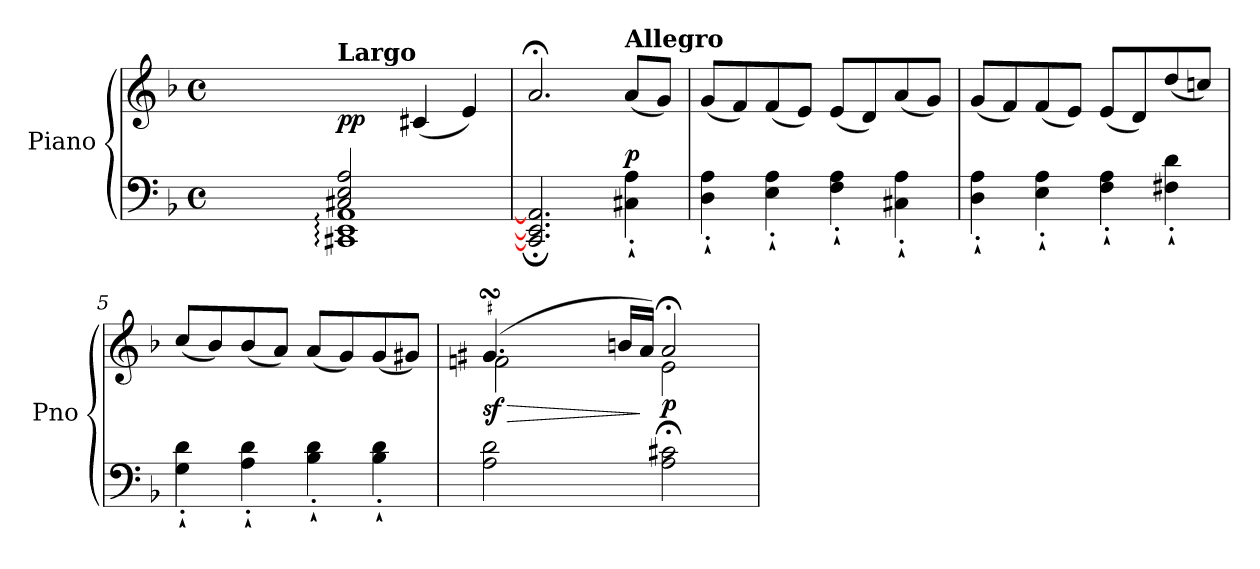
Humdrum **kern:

**kern	**kern	**dynam
*part1	*part1	*part1
*staff2	*staff1	*staff1/2
*I"Piano	*	*
*I'Pno	*	*
*clefF4	*clefG2	*
*k[b-]	*k[b-]	*
*M4/4	*M4/4	*
*met(c)	*met(c)	*
=1	=1	=1
*^	*	*
*	*^	*	*
!	!	!	!LO:TX:a:B:t=Largo	!
!	!	!	!	!LO:DY:b
2C#X/ 2E/ 2A/	1ryy	[1CC#X: [1EE: [1AA: 1C#Xyy: 1Eyy: 1Ayy:	2ryy	pp
2ryy	.	.	(<4c#X/	.
.	.	.	4e/)	.
*	*v	*v	*	*
=2	=2	=2	=2
1ryy	2.CC#/];< 2.EE/];< 2.AA/];<	2.a;</	.
!	!	!LO:TX:a:B:t=Allegro	!
!	!	!	!LO:DY:a=2
.	4C#X\'` 4A\'`	(<8a/L	p
.	.	8g/J)	.
=3	=3	=3	=3
1ryy	4D\'` 4A\'`	(<8g/L	.
.	.	8f/)	.
.	4E\'` 4A\'`	(<8f/	.
.	.	8e/J)	.
.	4F\'` 4A\'`	(<8e/L	.
.	.	8d/)	.
.	4C#X\'` 4A\'`	(<8a/	.
.	.	8g/J)	.
=4	=4	=4	=4
1ryy	4D\'` 4A\'`	(<8g/L	.
.	.	8f/)	.
.	4E\'` 4A\'`	(<8f/	.
.	.	8e/J)	.
.	4F\'` 4A\'`	(<8e/L	.
.	.	8d/)	.
!	!	!	!LO:DY:b
.	4F#X\'` 4d\'`	(<8dd/	other-dynamics
.	.	8ccn/J)	.
=5	=5	=5	=5
1ryy	4G\'` 4d\'`	(<8cc/L	.
.	.	8b-/)	.
.	4A\'` 4d\'`	(<8b-/	.
.	.	8a/J)	.
.	4B-\'` 4d\'`	(<8a/L	.
.	.	8g/)	.
.	4B-\'` 4d\'`	(<8g/	.
.	.	8g#X/J)	.
*v	*v	*	*
!!LO:LB:g=z
=6	=6	=6
!	!LO:TX:a:B:t=Adagio	!
!	!	!LO:HP:b
*	*^	*
*	*	*^	*
!	!	!	!	!LO:DY:n=1:b
2A\ 2d\	(>4.g#XsSsS/	8g#Lyy	2fn\	> sf
.	.	16aLyy	.	.
.	.	16g#JJyy	.	.
.	.	16f#XLLyy	.	.
.	.	16g#JJyy	.	.
.	16bn/LL	2ryy	.	.
.	16a/JJ)	.	.	]
!	!	!	!	!LO:DY:n=2:b
2A\; 2c#X\;	2a;</	.	2e\	p
.	.	8ryy	.	.
*	*v	*v	*v	*
=	=	=
*-	*-	*-
